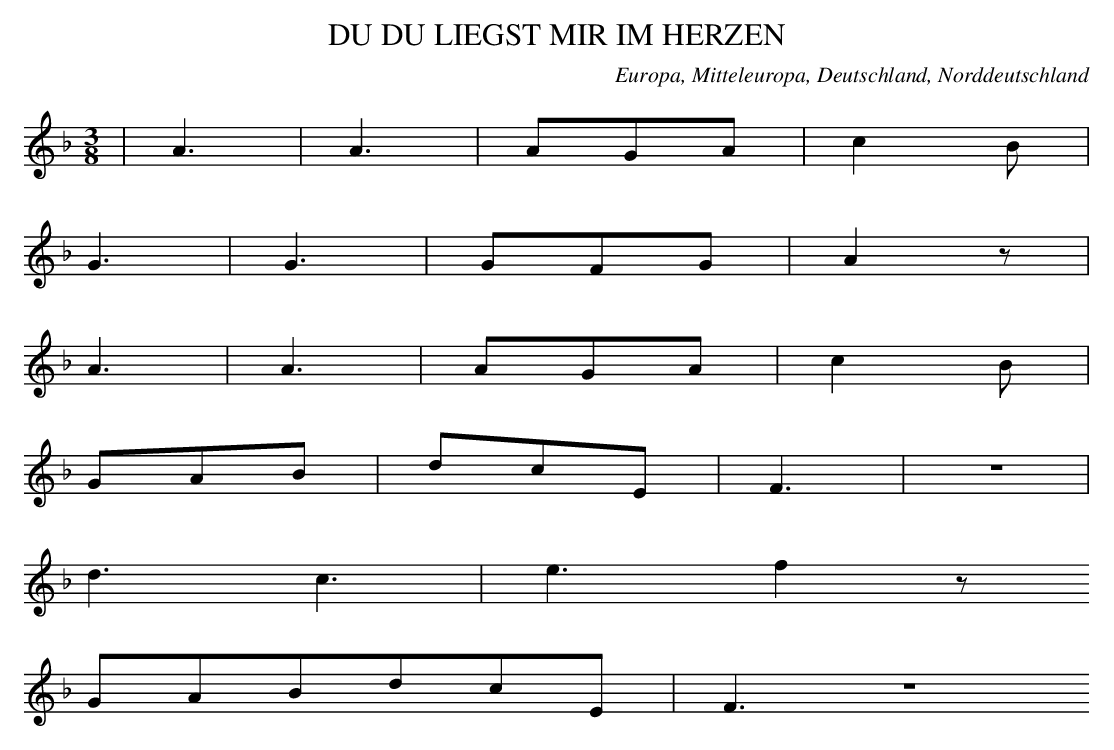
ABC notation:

X:1
T: DU DU LIEGST MIR IM HERZEN
O: Europa, Mitteleuropa, Deutschland, Norddeutschland
M: 3/8
L: 1/8
K: F
 | A3 | A3 | AGA | c2B |
G3 | G3 | GFG | A2z |
A3 | A3 | AGA | c2B |
GAB | dcE | F3 | z3 |
d3c3 | e3f2z
GABdcE | F3z3
